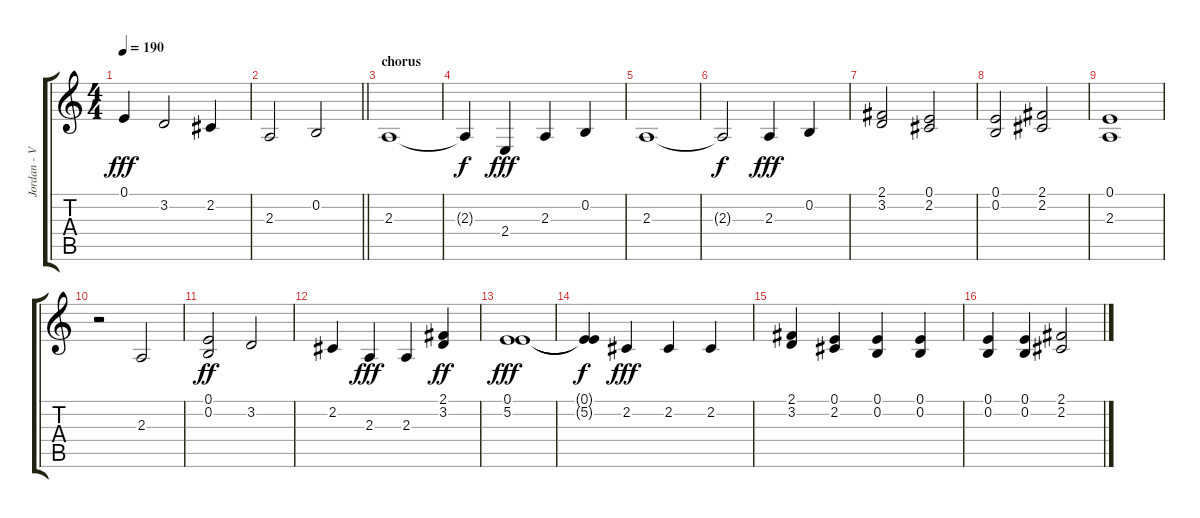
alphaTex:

\track ("Jordan - Vocals" "Jordan - V") {instrument oboe}
\staff {score tabs}
\tuning (E4 B3 G3 D3 A2 E2) {hide}
\ts (4 4)
\tempo 190
\clef g2
\ks c
0.1.4{dy fff} 3.2.2 2.2.4 |
\barLineRight lightlight
2.3.2 0.2.2 |
\section ("" "chorus")
2.3.1 |
2.3{t}.4{dy f} 2.4.4{dy fff} 2.3.4 0.2.4 |
2.3.1 |
2.3{t}.2{dy f} 2.3.4{dy fff} 0.2.4 |
(2.1 3.2).2 (0.1 2.2).2 |
(0.1 0.2).2 (2.1 2.2).2 |
(0.1 2.3).1 |
r.2 2.3.2 |
(0.1 0.2).2{dy ff} 3.2.2 |
2.2.4 2.3.4{dy fff} 2.3.4 (2.1 3.2).4{dy ff} |
(0.1 5.2).1{dy fff} |
(0.1{t} 5.2{t}).4{dy f} 2.2.4{dy fff} 2.2.4 2.2.4 |
(2.1 3.2).4 (0.1 2.2).4 (0.1 0.2).4 (0.1 0.2).4 |
(0.1 0.2).4 (0.1 0.2).4 (2.1 2.2).2
